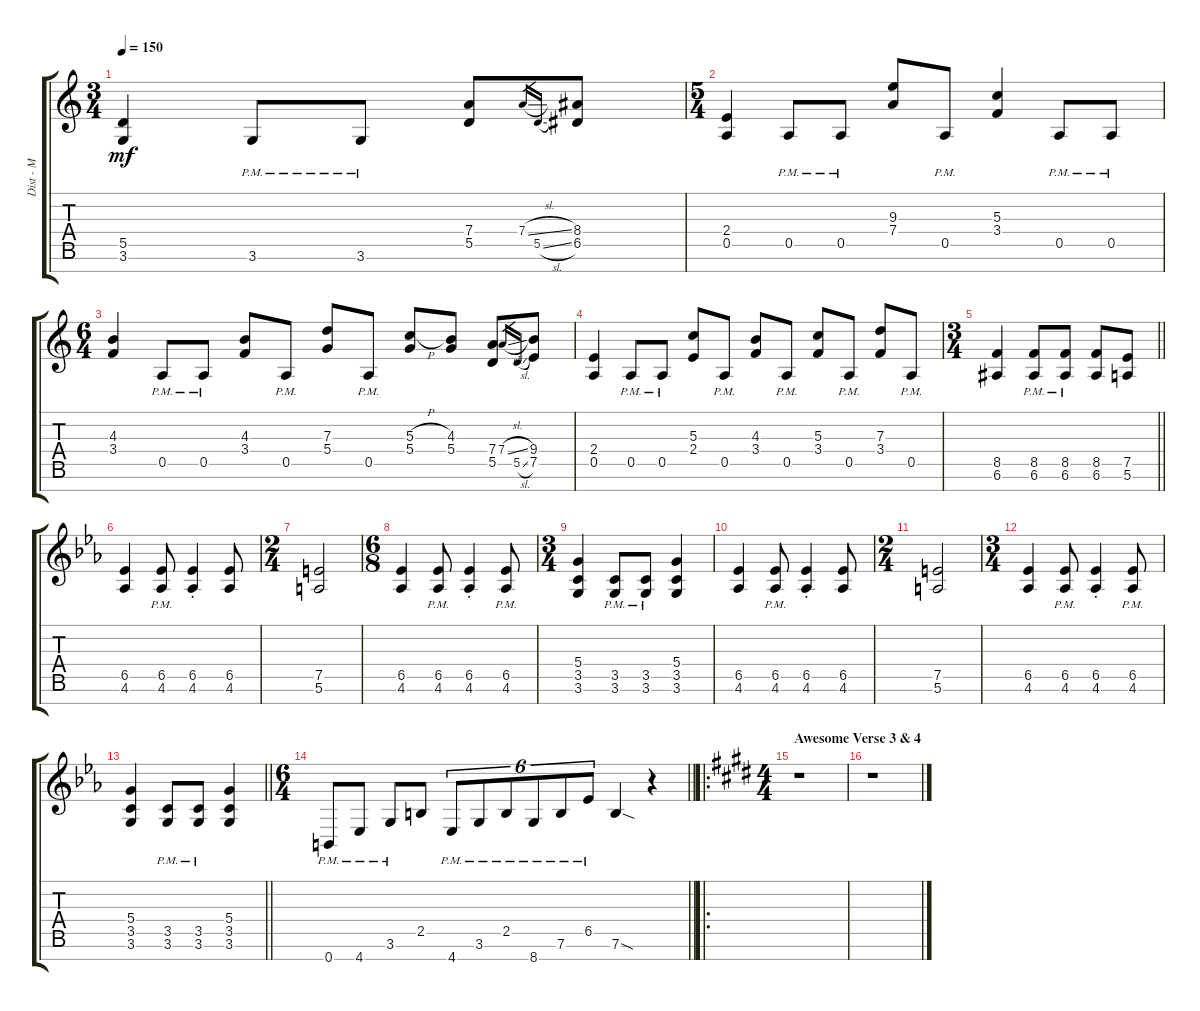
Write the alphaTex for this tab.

\track ("Dist - M" "Dist - M") {instrument distortionguitar}
\staff {score tabs}
\tuning (E4 B3 G3 D3 A2 E2 B1) {hide}
\ts (3 4)
\tempo 150
\clef g2
\ks c
(5.5 3.6).4{dy mf} 3.6{pm}.8 3.6{pm}.8 (7.4 5.5).8 7.4{sl}.16{gr} 5.5{sl}.16{gr} (8.4 6.5).8 |
\ts (5 4)
(2.4 0.5).4 0.5{pm}.8 0.5{pm}.8 (9.3 7.4).8 0.5{pm}.8 (5.3 3.4).4 0.5{pm}.8 0.5{pm}.8 |
\ts (6 4)
(4.3 3.4).4 0.5{pm}.8 0.5{pm}.8 (4.3 3.4).8 0.5{pm}.8 (7.3 5.4).8 0.5{pm}.8 (5.3{h} 5.4).8 (4.3 5.4).8 (7.4 5.5).8 7.4{sl}.16{gr} 5.5{sl}.16{gr} (9.4 7.5).8 |
(2.4 0.5).4 0.5{pm}.8 0.5{pm}.8 (5.3 2.4).8 0.5{pm}.8 (4.3 3.4).8 0.5{pm}.8 (5.3 3.4).8 0.5{pm}.8 (7.3 3.4).8 0.5{pm}.8 |
\ts (3 4)
\barLineRight lightlight
(8.5 6.6).4 (8.5{pm} 6.6{pm}).8 (8.5{pm} 6.6{pm}).8 (8.5 6.6).8 (7.5 5.6).8 |
\ks eb
(6.5 4.6).4 (6.5{pm} 4.6{pm}).8 (6.5{st} 4.6{st}).4 (6.5 4.6).8 |
\ts (2 4)
(7.5 5.6).2 |
\ts (6 8)
(6.5 4.6).4 (6.5{pm} 4.6{pm}).8 (6.5{st} 4.6{st}).4 (6.5{pm} 4.6{pm}).8 |
\ts (3 4)
(5.4 3.5 3.6).4 (3.5{pm} 3.6{pm}).8 (3.5{pm} 3.6{pm}).8 (5.4 3.5 3.6).4 |
(6.5 4.6).4 (6.5{pm} 4.6{pm}).8 (6.5{st} 4.6{st}).4 (6.5 4.6).8 |
\ts (2 4)
(7.5 5.6).2 |
\ts (3 4)
(6.5 4.6).4 (6.5{pm} 4.6{pm}).8 (6.5{st} 4.6{st}).4 (6.5{pm} 4.6{pm}).8 |
\barLineRight lightlight
(5.4 3.5 3.6).4 (3.5{pm} 3.6{pm}).8 (3.5{pm} 3.6{pm}).8 (5.4 3.5 3.6).4 |
\ts (6 4)
\barLineRight lightlight
0.7{pm}.8 4.7{pm}.8 3.6{pm}.8 2.5.8 4.7{pm}.8{tu (6 4)} 3.6{pm}.8{tu (6 4)} 2.5{pm}.8{tu (6 4)} 8.7{pm}.8{tu (6 4)} 7.6{pm}.8{tu (6 4)} 6.5{pm}.8{tu (6 4)} 7.6{sod}.4 r.4 |
\ro
\ts (4 4)
\section ("" "Awesome Verse 3 & 4")
\ks e
r.1 |
r.1
